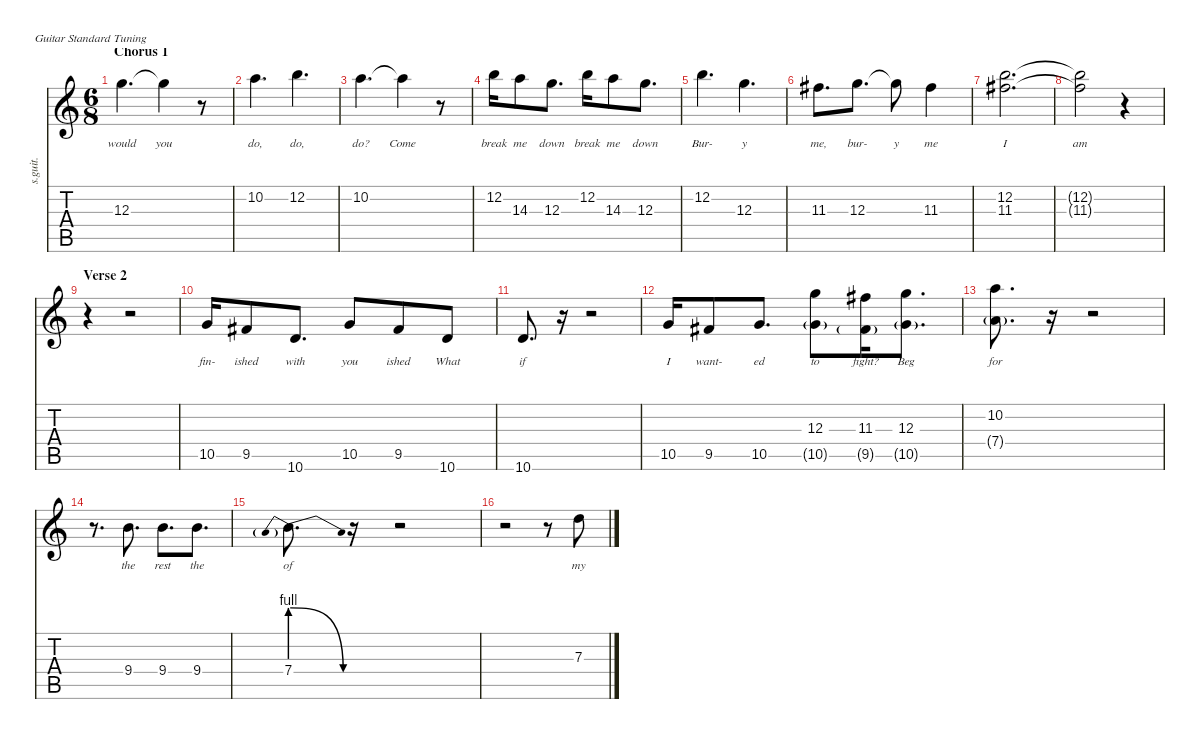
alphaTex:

\defaultSystemsLayout 4
\hideDynamics
\bracketExtendMode nobrackets
\track ("Jared (Vocals)" "s.guit.") {instrument oboe}
\staff {score tabs}
\tuning (E4 B3 G3 D3 A2 E2)
\displaytranspose 12
\ts (6 8)
\section ("" "Chorus 1")
\tempo (94 hide)
\clef g2
\ks c
12.3.4{d lyrics (0 "would") lyrics (1 "") lyrics (2 "") lyrics (3 "") lyrics (4 "") dy f} 12.3{t}.4{lyrics (0 "you") lyrics (1 "") lyrics (2 "") lyrics (3 "") lyrics (4 "")} r.8 |
10.2.4{d lyrics (0 "do,") lyrics (1 "") lyrics (2 "") lyrics (3 "") lyrics (4 "")} 12.2.4{d lyrics (0 "do,") lyrics (1 "") lyrics (2 "") lyrics (3 "") lyrics (4 "")} |
10.2.4{d lyrics (0 "do?") lyrics (1 "") lyrics (2 "") lyrics (3 "") lyrics (4 "")} 10.2{t}.4{lyrics (0 "Come") lyrics (1 "") lyrics (2 "") lyrics (3 "") lyrics (4 "")} r.8 |
12.2.16{lyrics (0 "break") lyrics (1 "") lyrics (2 "") lyrics (3 "") lyrics (4 "")} 14.3.8{lyrics (0 "me") lyrics (1 "") lyrics (2 "") lyrics (3 "") lyrics (4 "")} 12.3.8{d lyrics (0 "down") lyrics (1 "") lyrics (2 "") lyrics (3 "") lyrics (4 "")} 12.2.16{lyrics (0 "break") lyrics (1 "") lyrics (2 "") lyrics (3 "") lyrics (4 "")} 14.3.8{lyrics (0 "me") lyrics (1 "") lyrics (2 "") lyrics (3 "") lyrics (4 "")} 12.3.8{d lyrics (0 "down") lyrics (1 "") lyrics (2 "") lyrics (3 "") lyrics (4 "")} |
12.2.4{d lyrics (0 "Bur-") lyrics (1 "") lyrics (2 "") lyrics (3 "") lyrics (4 "")} 12.3.4{d lyrics (0 "y") lyrics (1 "") lyrics (2 "") lyrics (3 "") lyrics (4 "")} |
11.3{acc #}.8{d lyrics (0 "me,") lyrics (1 "") lyrics (2 "") lyrics (3 "") lyrics (4 "")} 12.3.8{d lyrics (0 "bur-") lyrics (1 "") lyrics (2 "") lyrics (3 "") lyrics (4 "")} 12.3{t}.8{lyrics (0 "y") lyrics (1 "") lyrics (2 "") lyrics (3 "") lyrics (4 "")} 11.3{acc #}.4{lyrics (0 "me") lyrics (1 "") lyrics (2 "") lyrics (3 "") lyrics (4 "")} |
(12.2 11.3{acc #}).2{d lyrics (0 "I") lyrics (1 "") lyrics (2 "") lyrics (3 "") lyrics (4 "")} |
(12.2{t} 11.3{t acc #}).2{lyrics (0 "am") lyrics (1 "") lyrics (2 "") lyrics (3 "") lyrics (4 "")} r.4 |
\section ("" "Verse 2")
r.4 r.2 |
10.5.16{lyrics (0 "fin-") lyrics (1 "") lyrics (2 "") lyrics (3 "") lyrics (4 "")} 9.5{acc #}.8{lyrics (0 "ished") lyrics (1 "") lyrics (2 "") lyrics (3 "") lyrics (4 "")} 10.6.8{d lyrics (0 "with") lyrics (1 "") lyrics (2 "") lyrics (3 "") lyrics (4 "")} 10.5.8{lyrics (0 "you") lyrics (1 "") lyrics (2 "") lyrics (3 "") lyrics (4 "")} 9.5{acc #}.8{lyrics (0 "ished") lyrics (1 "") lyrics (2 "") lyrics (3 "") lyrics (4 "")} 10.6.8{lyrics (0 "What") lyrics (1 "") lyrics (2 "") lyrics (3 "") lyrics (4 "")} |
10.6.8{d lyrics (0 "if") lyrics (1 "") lyrics (2 "") lyrics (3 "") lyrics (4 "")} r.16 r.2 |
10.5.16{lyrics (0 "I") lyrics (1 "") lyrics (2 "") lyrics (3 "") lyrics (4 "")} 9.5{acc #}.8{lyrics (0 "want-") lyrics (1 "") lyrics (2 "") lyrics (3 "") lyrics (4 "")} 10.5.8{d lyrics (0 "ed") lyrics (1 "") lyrics (2 "") lyrics (3 "") lyrics (4 "")} (12.3 10.5{g}).8{lyrics (0 "to") lyrics (1 "") lyrics (2 "") lyrics (3 "") lyrics (4 "")} (11.3{acc #} 9.5{g acc #}).16{lyrics (0 "fight?") lyrics (1 "") lyrics (2 "") lyrics (3 "") lyrics (4 "")} (12.3 10.5{g}).8{d lyrics (0 "Beg") lyrics (1 "") lyrics (2 "") lyrics (3 "") lyrics (4 "")} |
(10.2 7.4{g}).8{d lyrics (0 "for") lyrics (1 "") lyrics (2 "") lyrics (3 "") lyrics (4 "")} r.16 r.2 |
r.8{d} 9.4.8{d lyrics (0 "the") lyrics (1 "") lyrics (2 "") lyrics (3 "") lyrics (4 "")} 9.4.8{d lyrics (0 "rest") lyrics (1 "") lyrics (2 "") lyrics (3 "") lyrics (4 "")} 9.4.8{d lyrics (0 "the") lyrics (1 "") lyrics (2 "") lyrics (3 "") lyrics (4 "")} |
7.4{be (prebendrelease 0 4 30 0)}.8{d lyrics (0 "of") lyrics (1 "") lyrics (2 "") lyrics (3 "") lyrics (4 "")} r.16 r.2 |
r.2 r.8 7.3.8{lyrics (0 "my") lyrics (1 "") lyrics (2 "") lyrics (3 "") lyrics (4 "")}
